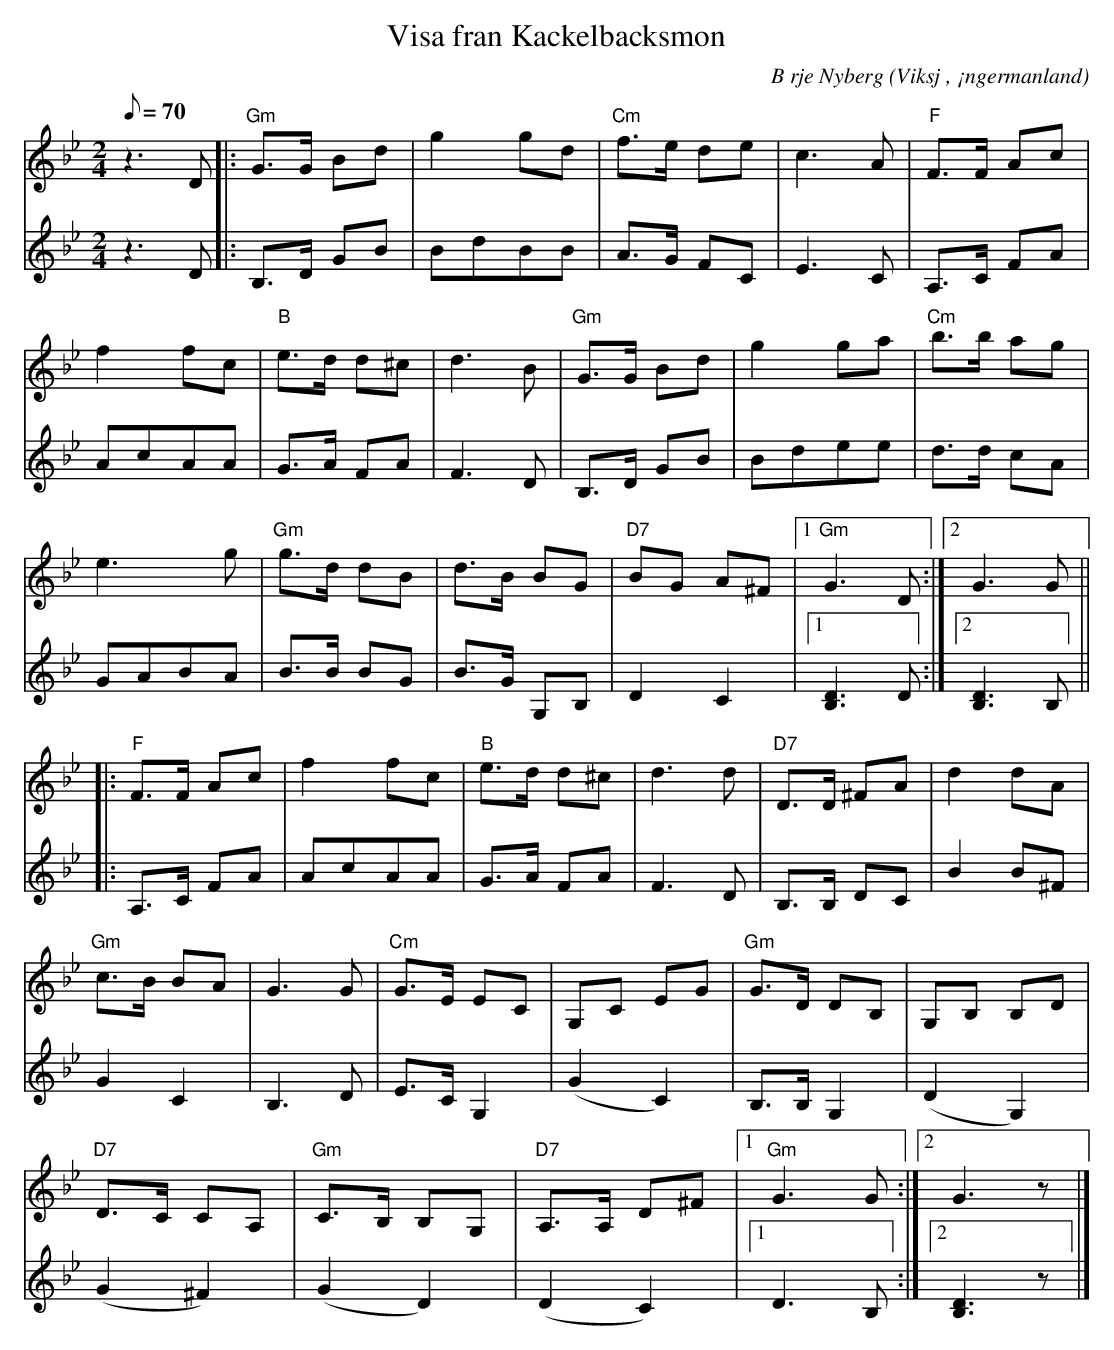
X:1
T:Visa fran Kackelbacksmon
C:B rje Nyberg
O:Viksj , ¡ngermanland
M:2/4
L:1/8
Q:70
K:Gm
V:1
z2> D2|: "Gm"G>G Bd | g2 gd | "Cm"f>e de | c2>A2 | "F"F>F Ac |
f2 fc | "B"e>d d^c | d2>B2 | "Gm"G>G Bd |g2 ga | "Cm"b>b ag |
e2> g2 | "Gm"g>d dB |d>B BG | "D7"BG A^F |1 "Gm"G2> D2 :|2 G2> G2 ||
|: "F"F>F Ac | f2 fc | "B"e>d d^c | d2>d2 | "D7"D>D ^FA | d2 dA |
"Gm"c>B BA |G2> G2 | "Cm"G>E EC | G,C EG | "Gm"G>D DB, | G,B, B,D |
"D7"D>C CA, | "Gm"C>B, B,G, | "D7"A,>A, D^F |1 "Gm"G2> G2 :|2 G2> z2 |]
V:2
z2> D2 |: B,>D GB | BdBB | A>G FC | E2>C2 | A,>C FA |
AcAA | G>A FA| F2> D2 | B,>D GB | Bdee | d>d cA |
GABA | B>B BG | B>G G,B, | D2C2 |1 [D2B,2]> D2 :|2 [D2B,2]> B,2 ||
|: A,>C FA | AcAA | G>A FA | F2> D2 | B,>B, DC | B2 B^F |
G2 C2 | B,2> D2 | E>C G,2 | (G2 C2) | B,>B, G,2 | (D2 G,2) |
(G2 ^F2) | (G2 D2) | (D2 C2) |1 D2> B,2 :|2 [D2B,2]> z2 |]
